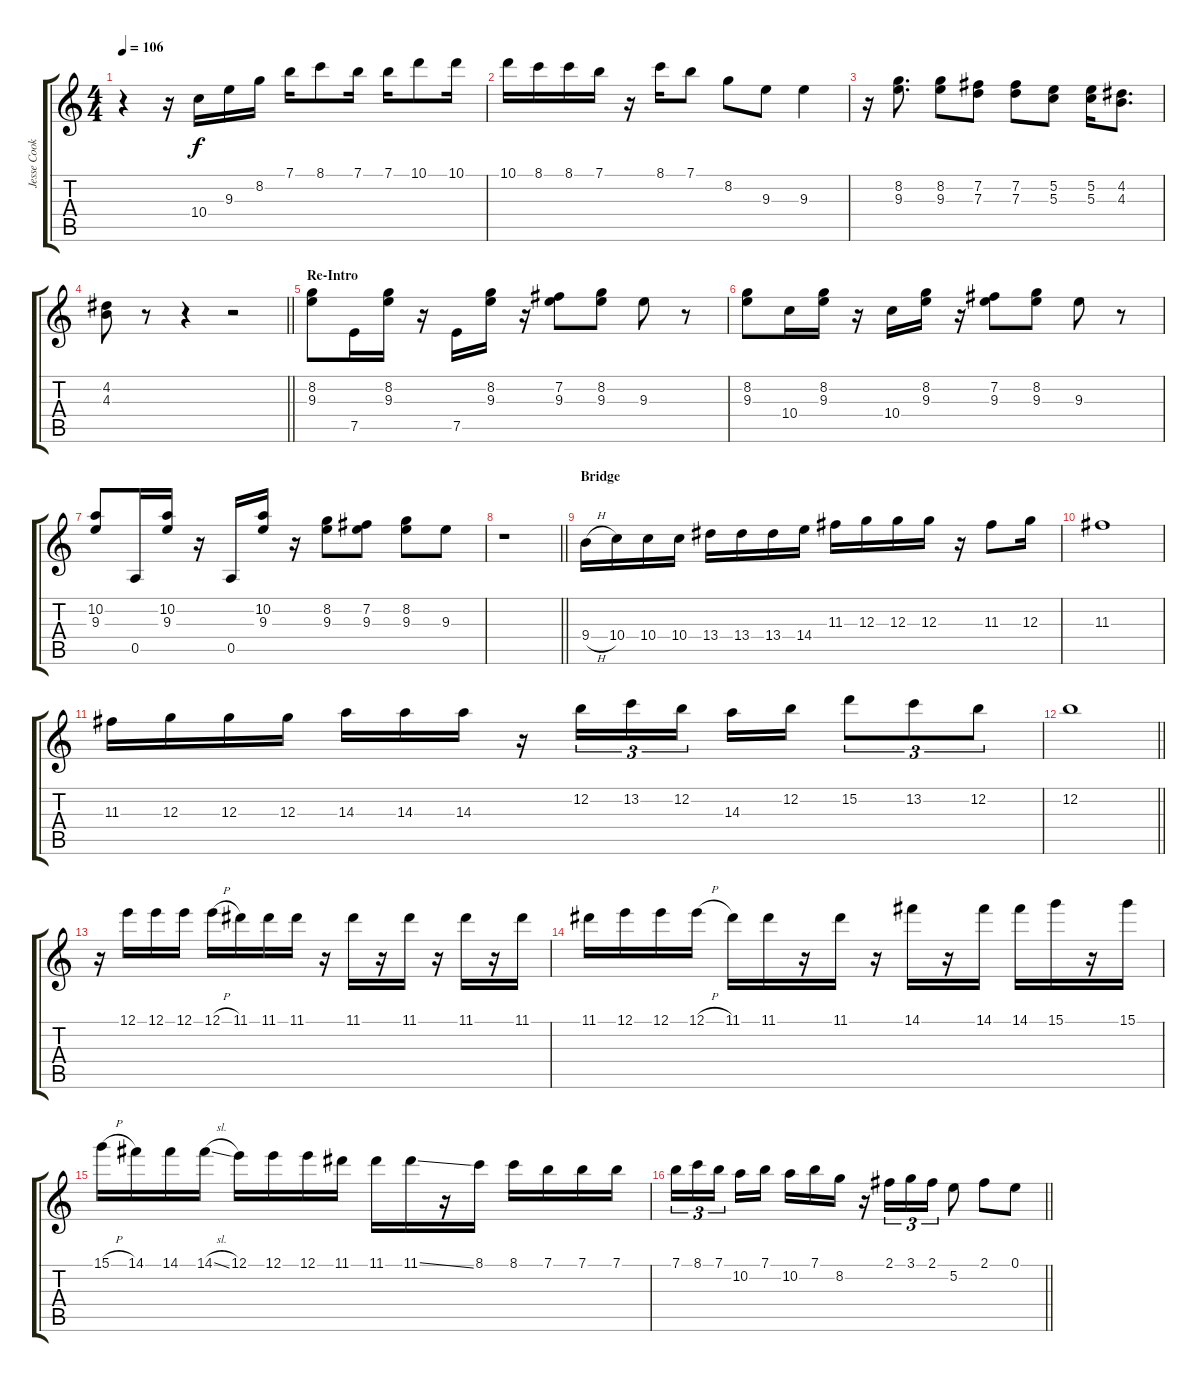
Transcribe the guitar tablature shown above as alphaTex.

\track ("Jesse Cook" "Jesse Cook") {instrument acousticguitarnylon}
\staff {score tabs}
\tuning (E4 B3 G3 D3 A2 E2) {hide}
\ts (4 4)
\tempo 106
\clef g2
\ks c
r.4{dy f} r.16 10.4.16 9.3.16 8.2.16 7.1.16 8.1.8 7.1.16 7.1.16 10.1.8 10.1.16 |
10.1.16 8.1.16 8.1.16 7.1.16 r.16 8.1.16 7.1.8 8.2.8 9.3.8 9.3.4 |
r.16 (8.2 9.3).8{d} (8.2 9.3).8 (7.2 7.3).8 (7.2 7.3).8 (5.2 5.3).8 (5.2 5.3).16 (4.2 4.3).8{d} |
\barLineRight lightlight
(4.2 4.3).8 r.8 r.4 r.2 |
\section ("" "Re-Intro")
(8.2 9.3).8 7.5.16 (8.2 9.3).16 r.16 7.5.16 (8.2 9.3).16 r.16 (7.2 9.3).8 (8.2 9.3).8 9.3.8 r.8 |
(8.2 9.3).8 10.4.16 (8.2 9.3).16 r.16 10.4.16 (8.2 9.3).16 r.16 (7.2 9.3).8 (8.2 9.3).8 9.3.8 r.8 |
(10.2 9.3).8 0.5.16 (10.2 9.3).16 r.16 0.5.16 (10.2 9.3).16 r.16 (8.2 9.3).8 (7.2 9.3).8 (8.2 9.3).8 9.3.8 |
\barLineRight lightlight
r.1 |
\section ("" "Bridge")
9.4{h}.16 10.4.16 10.4.16 10.4.16 13.4.16 13.4.16 13.4.16 14.4.16 11.3.16 12.3.16 12.3.16 12.3.16 r.16 11.3.8 12.3.16 |
11.3.1 |
11.3.16 12.3.16 12.3.16 12.3.16 14.3.16 14.3.16 14.3.16 r.16 12.2.16{tu (3 2)} 13.2.16{tu (3 2)} 12.2.16{tu (3 2) beam splitsecondary} 14.3.16 12.2.16 15.2.8{tu (3 2)} 13.2.8{tu (3 2)} 12.2.8{tu (3 2)} |
\barLineRight lightlight
12.2.1 |
r.16 12.1.16 12.1.16 12.1.16 12.1{h}.16 11.1.16 11.1.16 11.1.16 r.16 11.1.16 r.16 11.1.16 r.16 11.1.16 r.16 11.1.16 |
11.1.16 12.1.16 12.1.16 12.1{h}.16 11.1.16 11.1.16 r.16 11.1.16 r.16 14.1.16 r.16 14.1.16 14.1.16 15.1.16 r.16 15.1.16 |
15.1{h}.16 14.1.16 14.1.16 14.1{sl}.16 12.1.16 12.1.16 12.1.16 11.1.16 11.1.16 11.1{ss}.16 r.16 8.1.16 8.1.16 7.1.16 7.1.16 7.1.16 |
\barLineRight lightlight
7.1.16{tu (3 2)} 8.1.16{tu (3 2)} 7.1.16{tu (3 2) beam splitsecondary} 10.2.16 7.1.16 10.2.16 7.1.16 8.2.16 r.16 2.1.16{tu (3 2)} 3.1.16{tu (3 2)} 2.1.16{tu (3 2)} 5.2.8 2.1.8 0.1.8
